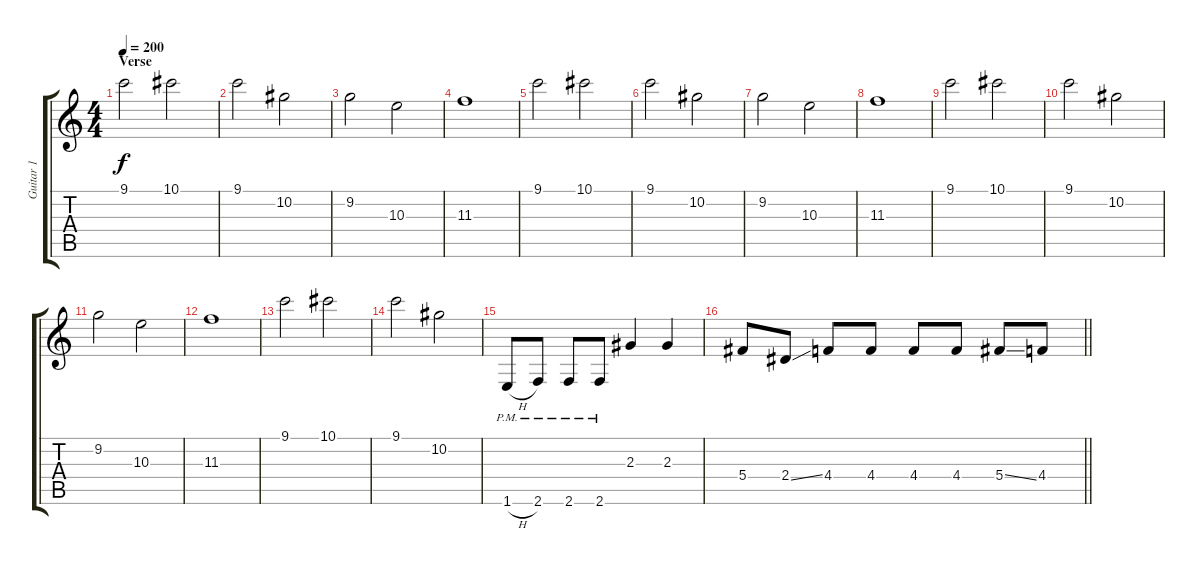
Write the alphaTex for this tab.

\track ("Guitar 1" "Guitar 1") {instrument overdrivenguitar}
\staff {score tabs}
\tuning (Eb4 Bb3 Gb3 Db3 Ab2 Eb2) {hide}
\ts (4 4)
\section ("" "Verse")
\tempo 200
\clef g2
\ks c
9.1.2{dy f} 10.1.2 |
9.1.2 10.2.2 |
9.2.2 10.3.2 |
11.3.1 |
9.1.2 10.1.2 |
9.1.2 10.2.2 |
9.2.2 10.3.2 |
11.3.1 |
9.1.2 10.1.2 |
9.1.2 10.2.2 |
9.2.2 10.3.2 |
11.3.1 |
9.1.2 10.1.2 |
9.1.2 10.2.2 |
1.6{h pm}.8 2.6{pm}.8 2.6{pm}.8 2.6{pm}.8 2.3.4 2.3.4 |
\barLineRight lightlight
5.4.8 2.4{ss}.8 4.4.8 4.4.8 4.4.8 4.4.8 5.4{ss}.8 4.4.8
